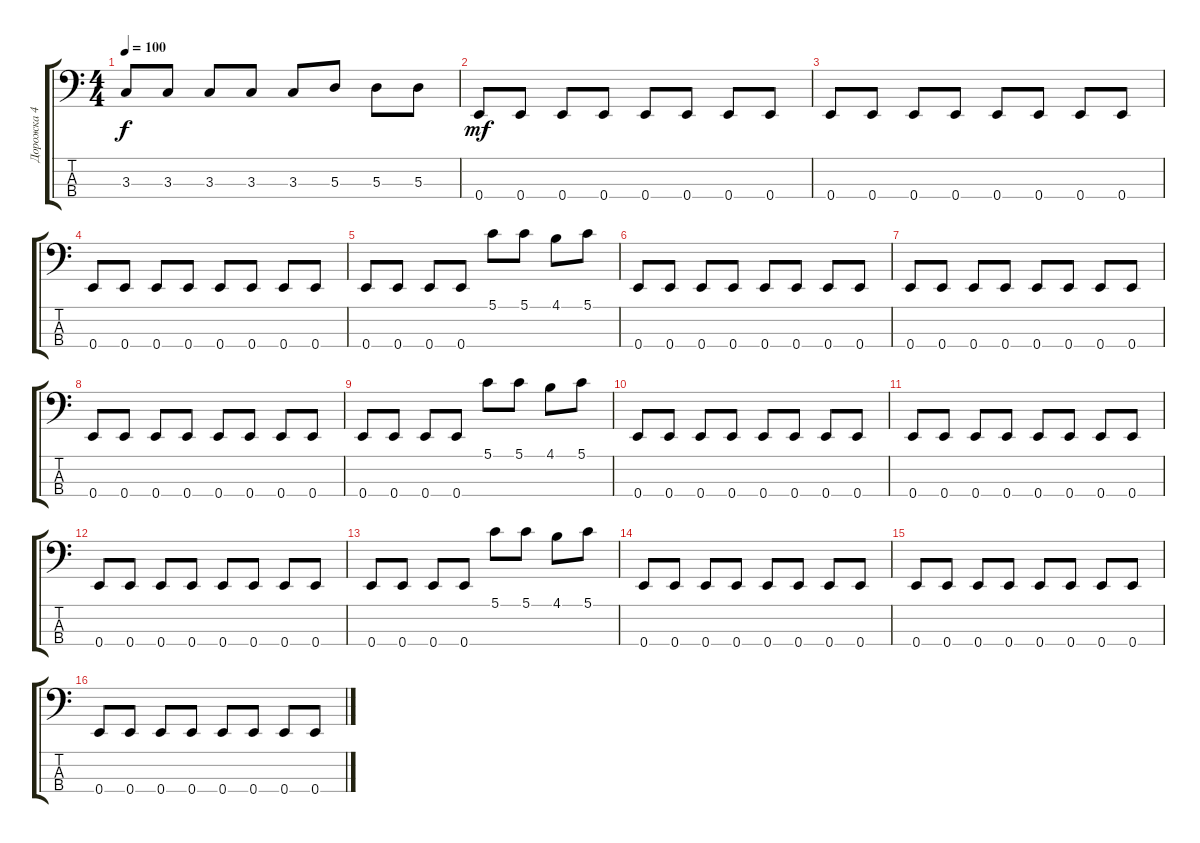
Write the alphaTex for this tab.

\track ("Дорожка 4" "Дорожка 4") {instrument electricbasspick}
\staff {score tabs}
\tuning (G2 D2 A1 E1) {hide}
\ts (4 4)
\tempo 100
\clef f4
\ks c
3.3.8{dy f} 3.3.8 3.3.8 3.3.8 3.3.8 5.3.8 5.3.8 5.3.8 |
0.4.8{dy mf} 0.4.8 0.4.8 0.4.8 0.4.8 0.4.8 0.4.8 0.4.8 |
0.4.8 0.4.8 0.4.8 0.4.8 0.4.8 0.4.8 0.4.8 0.4.8 |
0.4.8 0.4.8 0.4.8 0.4.8 0.4.8 0.4.8 0.4.8 0.4.8 |
0.4.8 0.4.8 0.4.8 0.4.8 5.1.8 5.1.8 4.1.8 5.1.8 |
0.4.8 0.4.8 0.4.8 0.4.8 0.4.8 0.4.8 0.4.8 0.4.8 |
0.4.8 0.4.8 0.4.8 0.4.8 0.4.8 0.4.8 0.4.8 0.4.8 |
0.4.8 0.4.8 0.4.8 0.4.8 0.4.8 0.4.8 0.4.8 0.4.8 |
0.4.8 0.4.8 0.4.8 0.4.8 5.1.8 5.1.8 4.1.8 5.1.8 |
0.4.8 0.4.8 0.4.8 0.4.8 0.4.8 0.4.8 0.4.8 0.4.8 |
0.4.8 0.4.8 0.4.8 0.4.8 0.4.8 0.4.8 0.4.8 0.4.8 |
0.4.8 0.4.8 0.4.8 0.4.8 0.4.8 0.4.8 0.4.8 0.4.8 |
0.4.8 0.4.8 0.4.8 0.4.8 5.1.8 5.1.8 4.1.8 5.1.8 |
0.4.8 0.4.8 0.4.8 0.4.8 0.4.8 0.4.8 0.4.8 0.4.8 |
0.4.8 0.4.8 0.4.8 0.4.8 0.4.8 0.4.8 0.4.8 0.4.8 |
0.4.8 0.4.8 0.4.8 0.4.8 0.4.8 0.4.8 0.4.8 0.4.8
